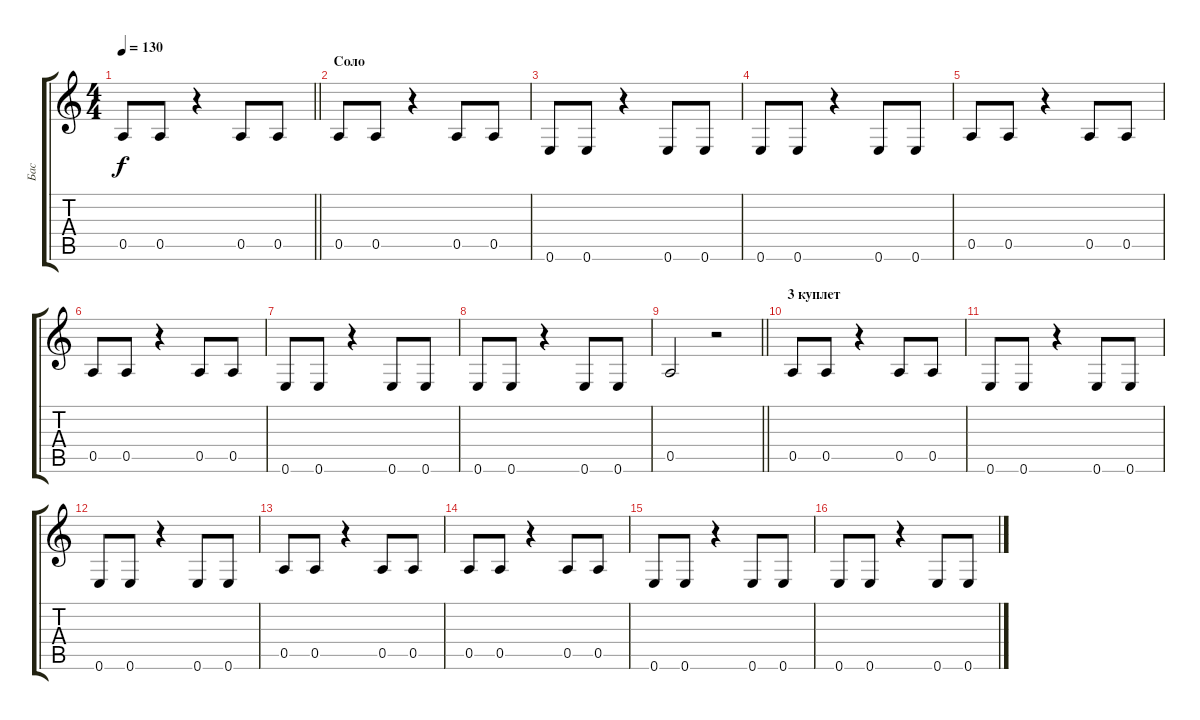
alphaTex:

\track ("Бас" "Бас") {instrument electricbasspick}
\staff {score tabs}
\tuning (E4 B3 G3 D3 A2 E2) {hide}
\ts (4 4)
\tempo 130
\clef g2
\barLineRight lightlight
\ks c
0.5.8{dy f} 0.5.8 r.4 0.5.8 0.5.8 |
\section ("" "Соло")
0.5.8 0.5.8 r.4 0.5.8 0.5.8 |
0.6.8 0.6.8 r.4 0.6.8 0.6.8 |
0.6.8 0.6.8 r.4 0.6.8 0.6.8 |
0.5.8 0.5.8 r.4 0.5.8 0.5.8 |
0.5.8 0.5.8 r.4 0.5.8 0.5.8 |
0.6.8 0.6.8 r.4 0.6.8 0.6.8 |
0.6.8 0.6.8 r.4 0.6.8 0.6.8 |
\barLineRight lightlight
0.5.2 r.2 |
\section ("" "3 куплет")
0.5.8 0.5.8 r.4 0.5.8 0.5.8 |
0.6.8 0.6.8 r.4 0.6.8 0.6.8 |
0.6.8 0.6.8 r.4 0.6.8 0.6.8 |
0.5.8 0.5.8 r.4 0.5.8 0.5.8 |
0.5.8 0.5.8 r.4 0.5.8 0.5.8 |
0.6.8 0.6.8 r.4 0.6.8 0.6.8 |
0.6.8 0.6.8 r.4 0.6.8 0.6.8
